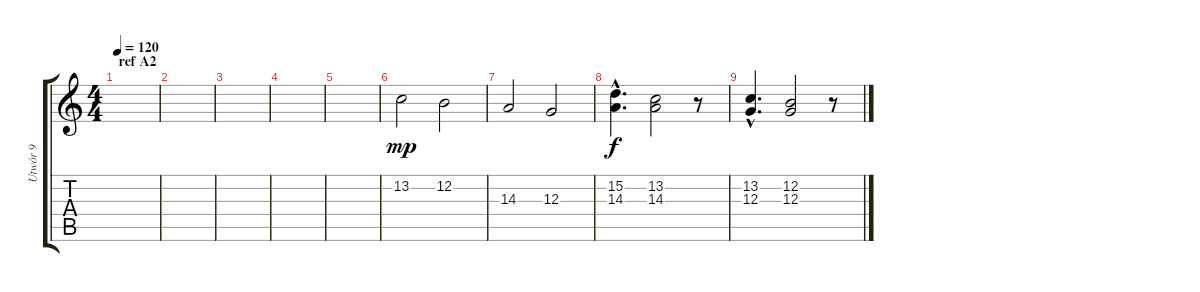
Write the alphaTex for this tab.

\track ("Utwór 9" "Utwór 9") {instrument pad3polysynth}
\staff {score tabs}
\tuning (E4 B3 G3 D3 A2 E2) {hide}
\ts (4 4)
\section ("" "ref A2")
\tempo 120
\clef g2
\ks c
|
|
|
|
|
13.2.2{dy mp} 12.2.2 |
14.3.2 12.3.2 |
(15.2{hac} 14.3{hac}).4{d dy f} (13.2 14.3).2 r.8 |
(13.2{hac} 12.3{hac}).4{d} (12.2 12.3).2 r.8
